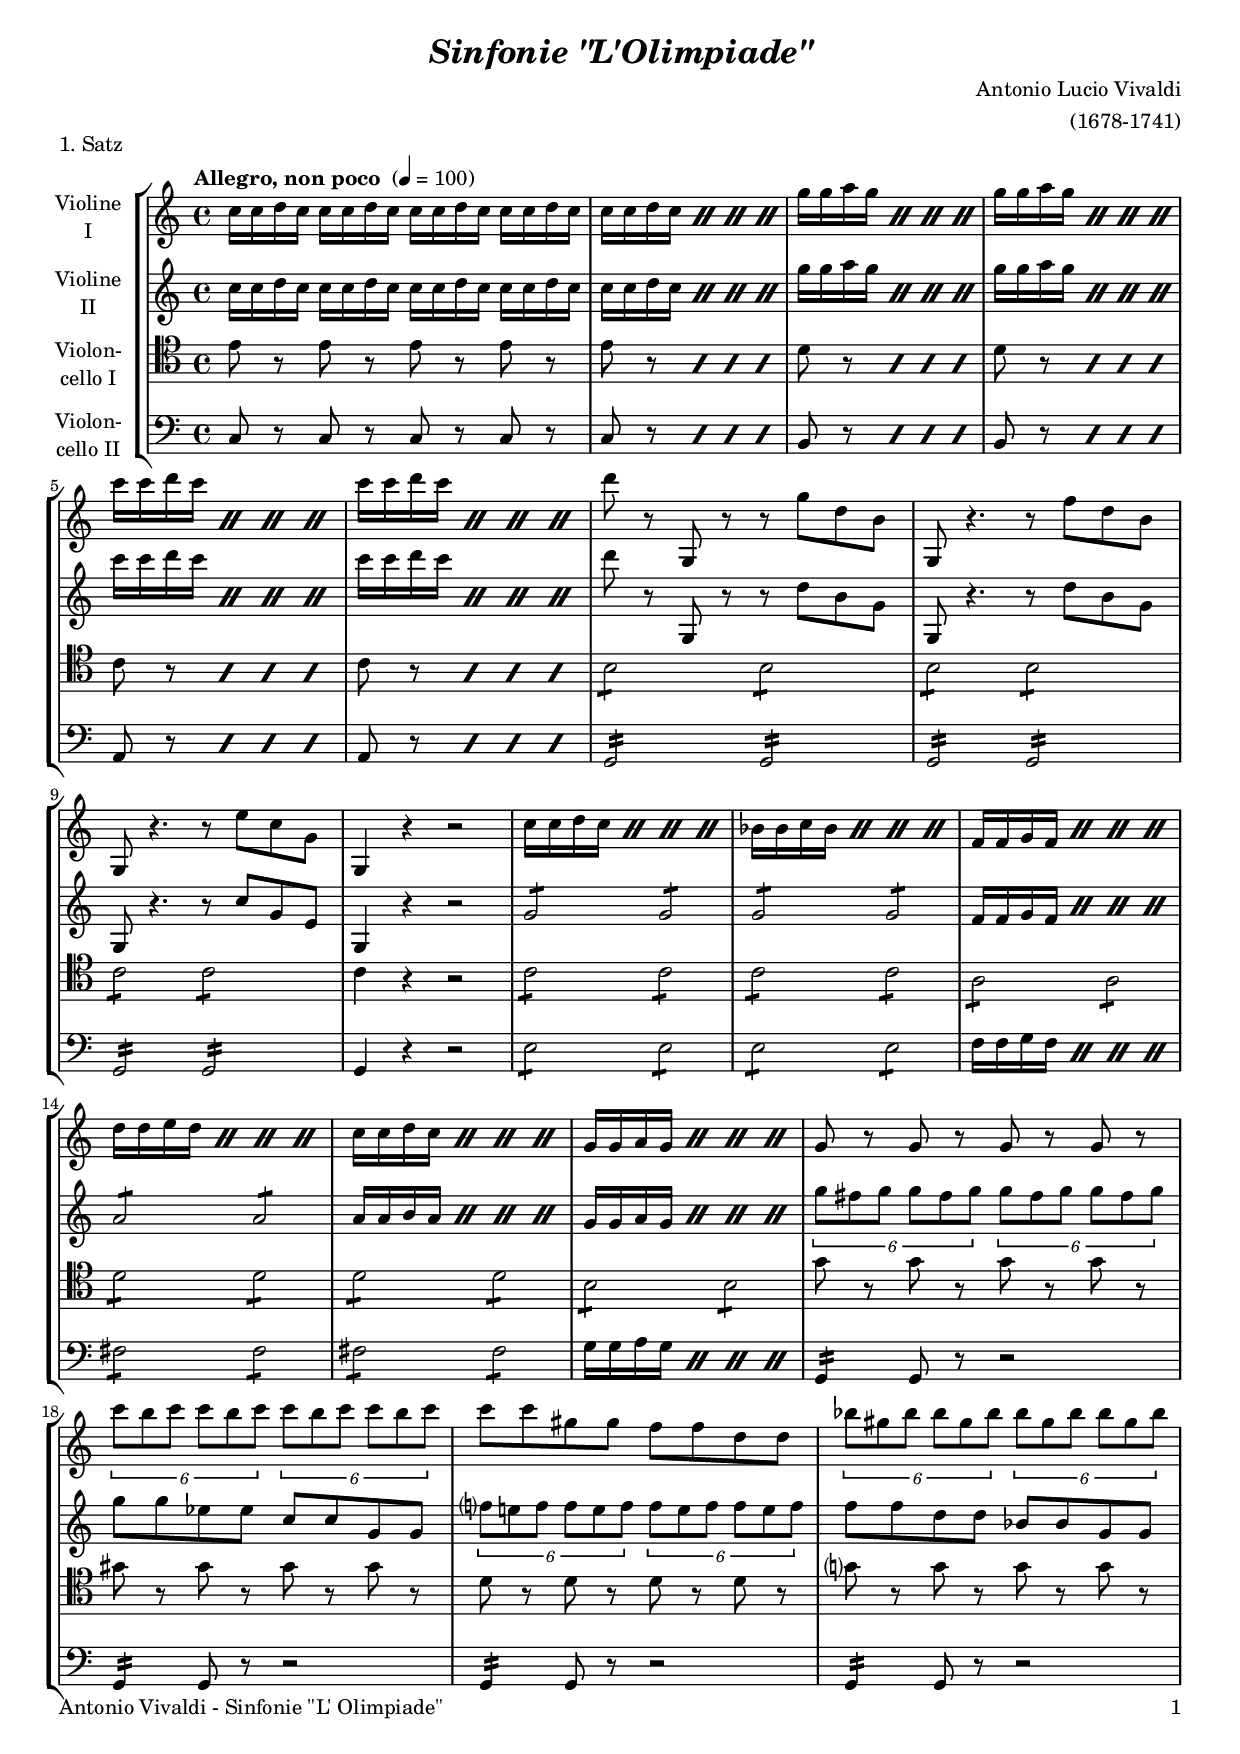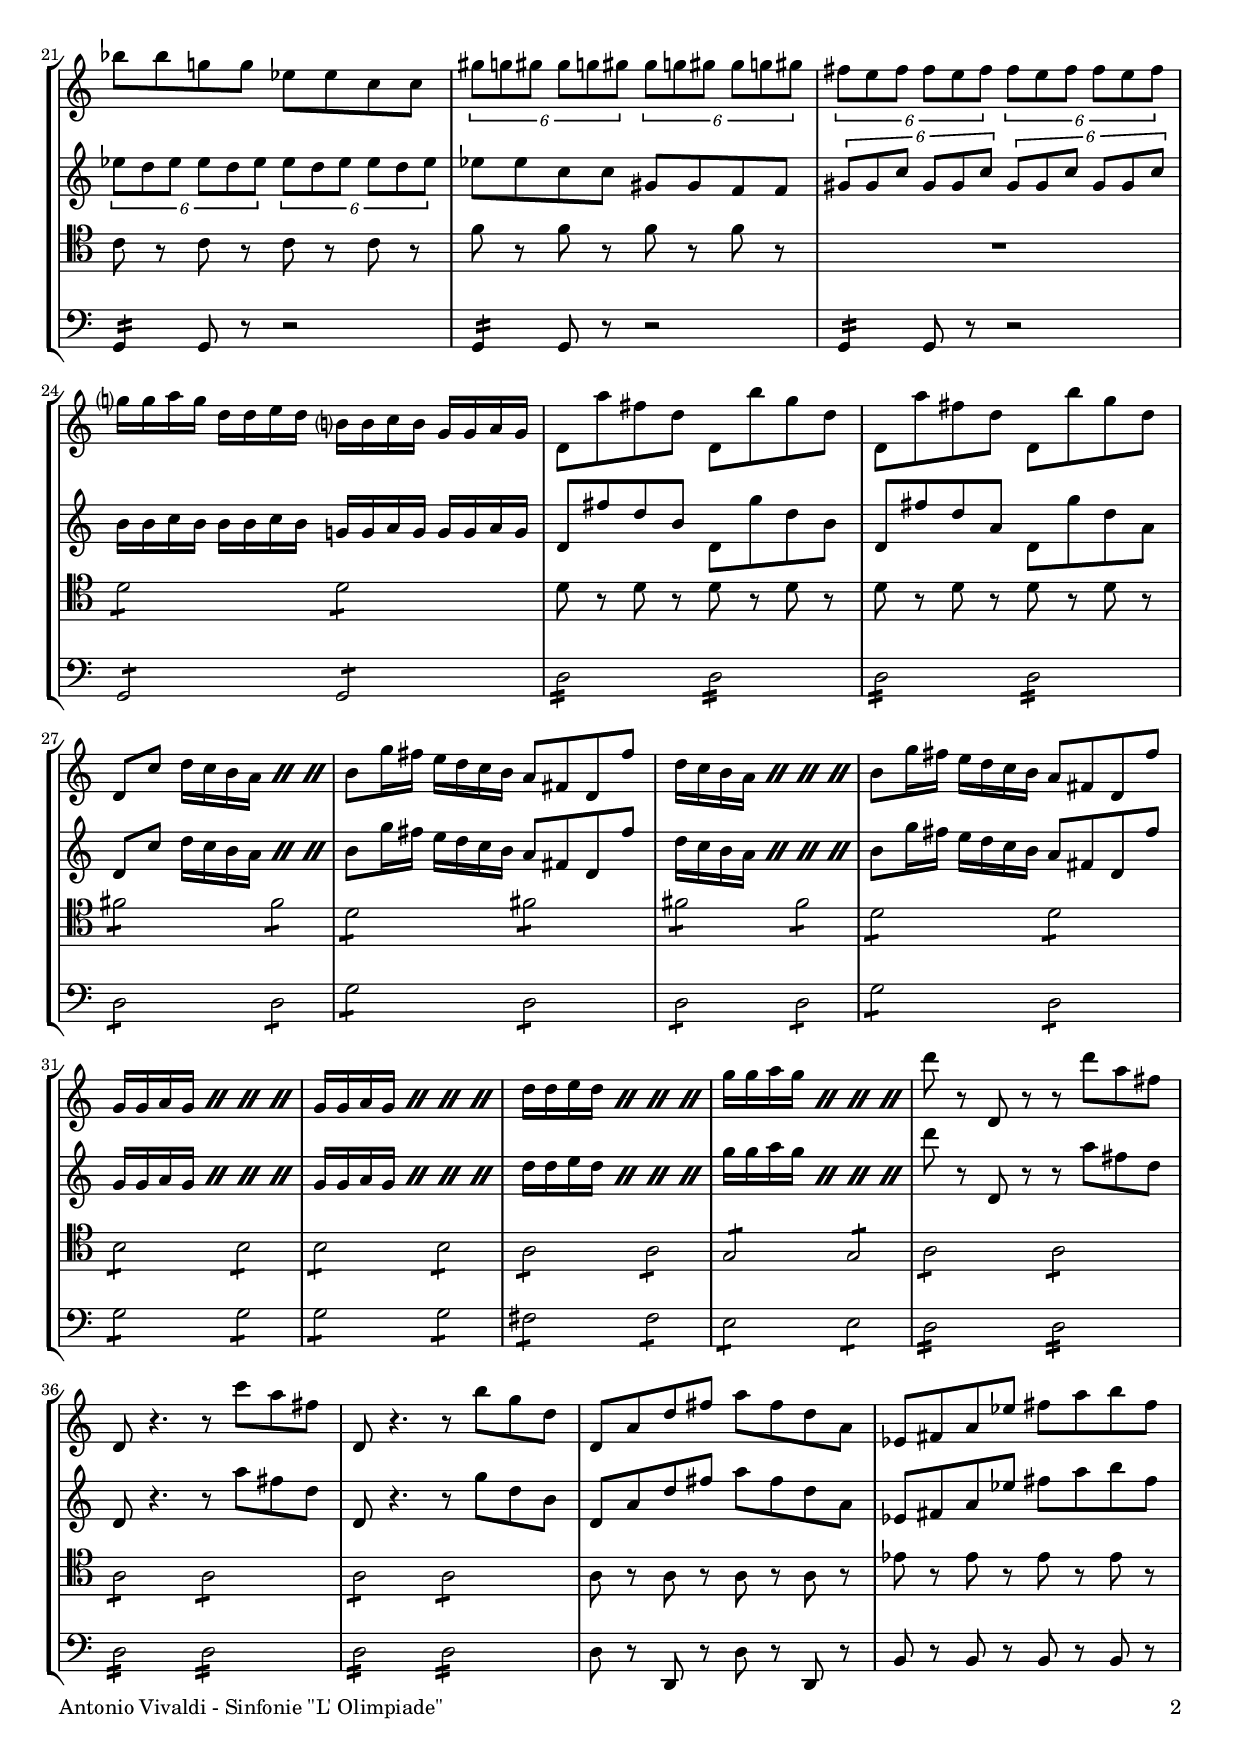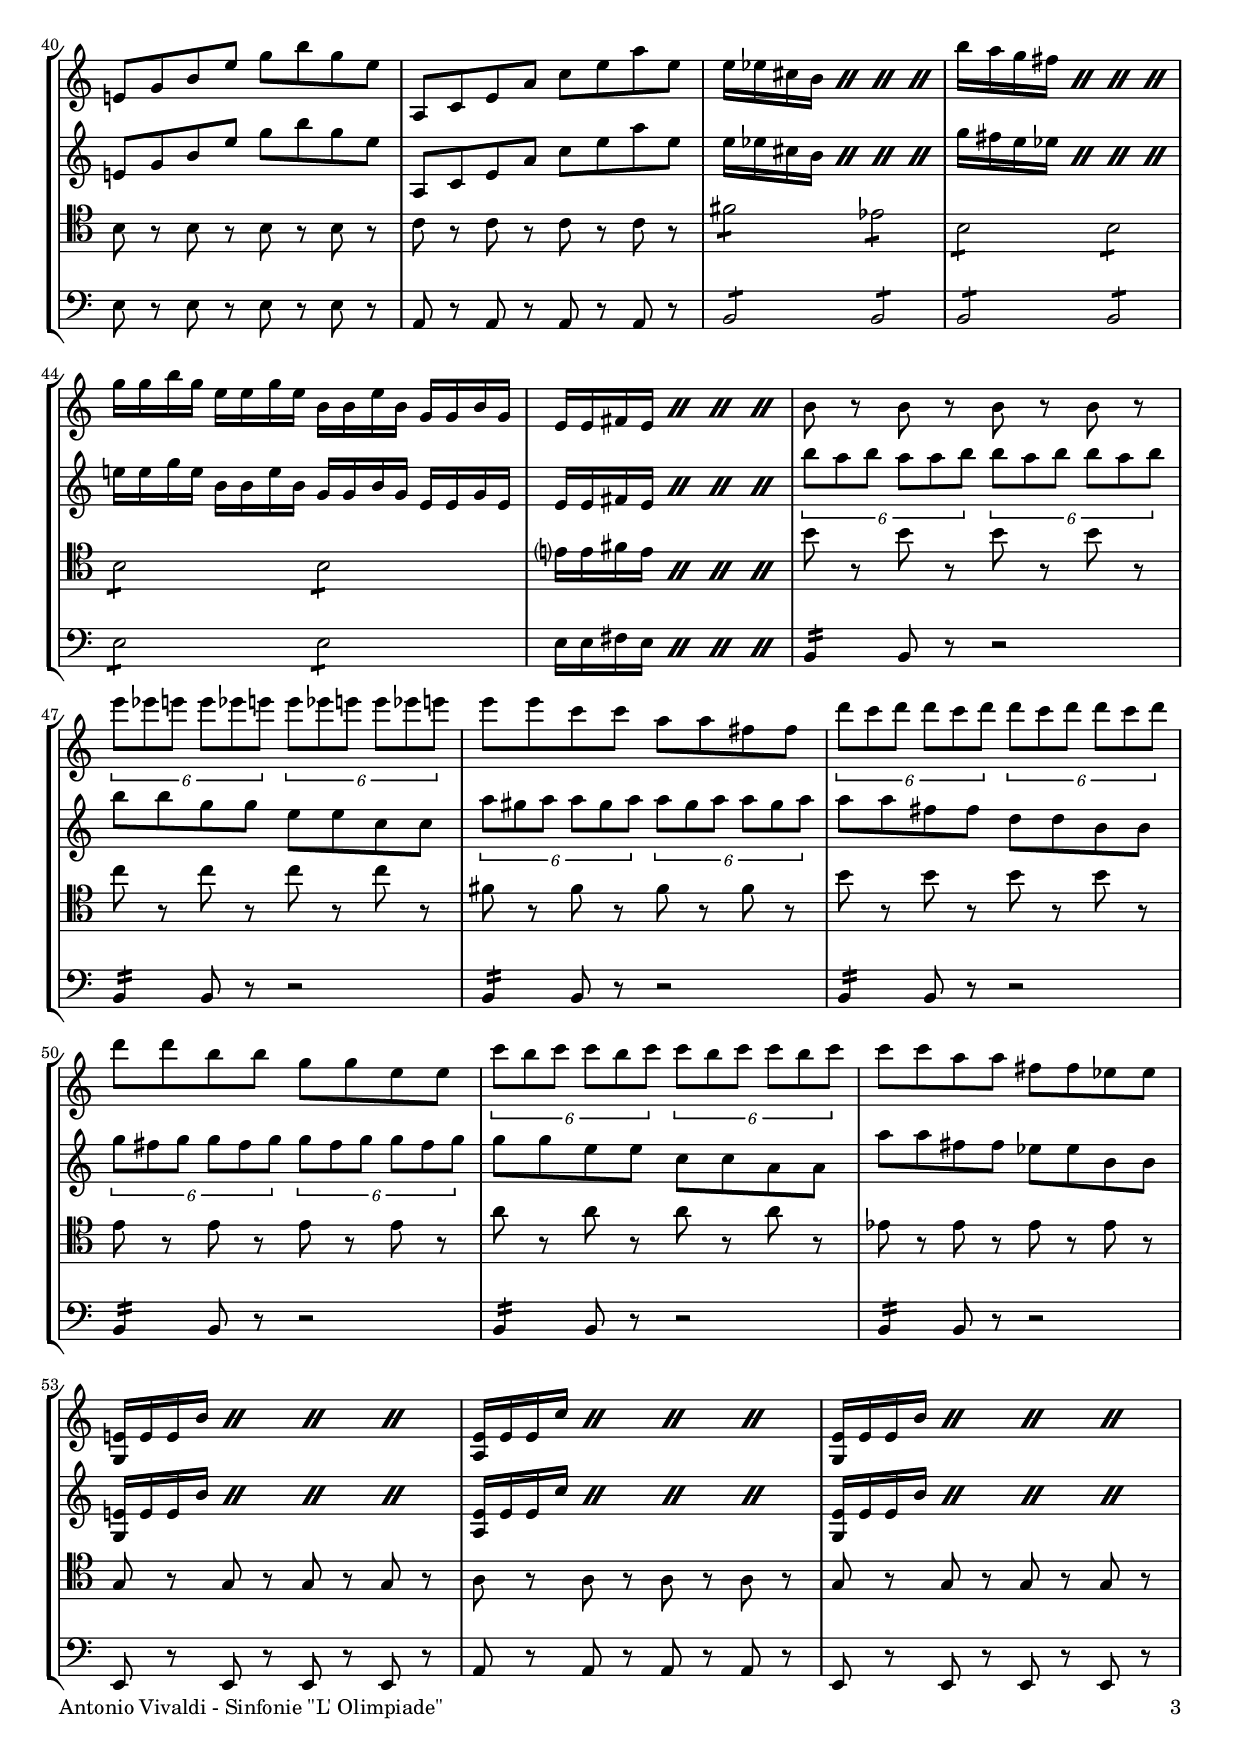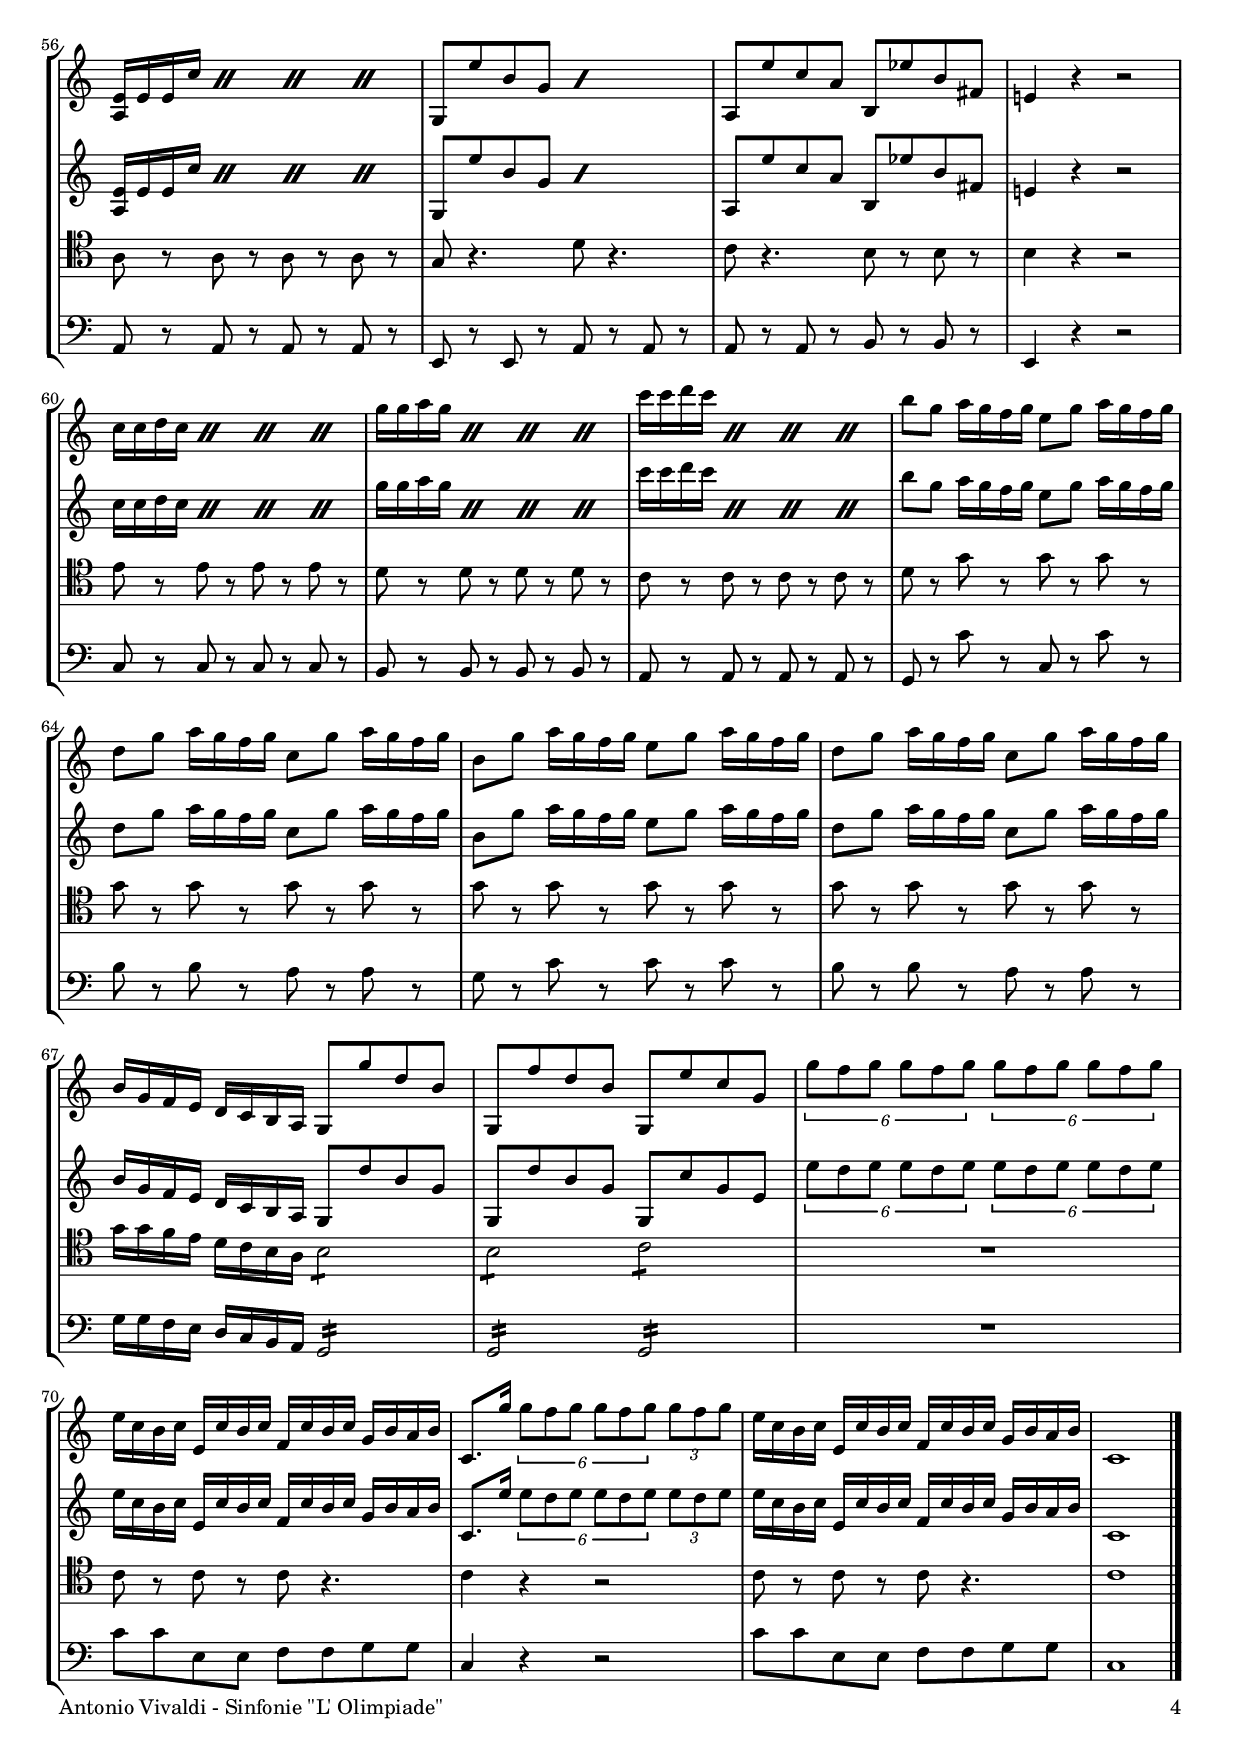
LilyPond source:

\version "2.24.1"
\include "deutsch.ly"

#(set-global-staff-size 18)

\header {
  title     = \markup \bold \italic "Sinfonie \"L'Olimpiade\""
  composer  = "Antonio Lucio Vivaldi"
  arranger  = "(1678-1741)"
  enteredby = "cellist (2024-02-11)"
  piece     = "1. Satz"
}

voiceconsts = {
  \key c \major
  \time 4/4
  \clef "treble"
%  \numericTimeSignature
  \compressEmptyMeasures
  % Set default beaming for all staves
%  \set Timing.beamExceptions = #'()
%  \set Timing.baseMoment     = #(ly:make-moment 1 4)
%  \set Timing.beatStructure  = #'(1 1 1 1)
  \tempo "Allegro, non poco " 4=100
}

mist = "string ensemble 1"
mivl = "violin"
miba = "cello"
mipz = "pizzicato strings"

va = \relative c'' {
  \voiceconsts

  \repeat unfold 4 { c16 c d c }
  \repeat percent 4 { c c d c }
  \repeat percent 4 { g' g a g }
  \repeat percent 4 { g g a g }

  \repeat percent 4 { c c d c }
  \repeat percent 4 { c c d c }
  d8 r g,,, r r g'' d h
  g, r4. r8 f'' d h
  g, r4. r8 e'' c g

  g,4 r r2
  \repeat percent 4 { c'16 c d c }
  \repeat percent 4 { b b c b }
  \repeat percent 4 { f f g f }
  \repeat percent 4 { d' d e d }
  \repeat percent 4 { c c d c }

  \repeat percent 4 { g g a g }
  \repeat unfold 4 { g8 r }
  \tuplet 6/4 2 { c' h c c h c c h c c h c }

  c c gis gis f f d d
  \tuplet 6/4 2 { b' gis b b gis b b gis b b gis b }
  b b g! g es es c c

  \tuplet 6/4 2 {
    gis' g gis gis g gis gis g gis gis g gis
    fis e fis fis e fis fis e fis fis e fis
  }
  g?16 g a g d d e d h? h c h g g a g

  d8 a'' fis d d, h'' g d
  d, a'' fis d d, h'' g d
  d, c' \repeat percent 3 { d16 c h a }

  h8 g'16 fis e d c h a8 fis d fis'
  \repeat percent 4 { d16 c h a }
  h8 g'16 fis e d c h a8 fis d fis'

  \repeat percent 4 { g,16 g a g }
  \repeat percent 4 { g g a g }
  \repeat percent 4 { d' d e d }
  
  \repeat percent 4 { g g a g }
  d'8 r d,, r r d'' a fis
  d, r4. r8 c'' a fis

  d, r4. r8 h'' g d
  d, a' d fis a fis d a
  es fis a es' fis a h fis
  e,! g h e g h g e

  a,, c e a c e a e
  \repeat percent 4 { e16 es cis h }
  
  \repeat percent 4 { h' a g fis }
  g g h g e e g e h h e h g g h g
  \repeat percent 4 { e e fis e }
  \repeat unfold 4 { h'8 r }

  
  \tuplet 6/4 2 { e' es e e es e e es e e es e }
  e e c c a a fis fis
  \tuplet 6/4 2 { d' c d d c d d c d d c d }

  d d h h g g e e
  \tuplet 6/4 2 { c' h c c h c c h c c h c }
  c c a a fis fis es es

  \repeat percent 4 { <g,, e'!>16 e' e h' }
  \repeat percent 4 { <a, e'> e' e c' }
  \repeat percent 4 { <g, e'> e' e h' }

  \repeat percent 4 { <a, e'> e' e c' }
  \repeat percent 2 { g,8 e'' h g }
  a, e'' c a h, es' h fis
  e!4 r r2

  \repeat percent 4 { c'16 c d c }
  \repeat percent 4 { g' g a g }
  
  \repeat percent 4 { c c d c }
  h8 g a16 g f g e8 g a16 g f g
  d8 g a16 g f g c,8 g' a16 g f g

  h,8 g' a16 g f g e8 g a16 g f g
  d8 g a16 g f g c,8 g' a16 g f g
  h, g f e d c h a g8 g'' d h

  g, f'' d h g, e'' c g
  \tuplet 6/4 2 { g' f g g f g g f g g f g }
  e16 c h c e, c' h c f, c' h c g h a h

  c,8. g''16 \tuplet 6/4 2 { g8 f g g f g } \tuplet 3/2 4 { g f g }
  e16 c h c e, c' h c f, c' h c g h a h
  c,1 \bar "|."
}

vb = \relative c'' {
  \voiceconsts

  \repeat unfold 4 { c16 c d c }
  \repeat percent 4 { c c d c }
  \repeat percent 4 { g' g a g }
  \repeat percent 4 { g g a g }

  \repeat percent 4 { c c d c }
  \repeat percent 4 { c c d c }
  d8 r g,,, r r d'' h g
  g, r4. r8 d'' h g
  g, r4. r8 c' g e

  g,4 r r2
  \repeat tremolo 4 g'8 \repeat tremolo 4 g
  \repeat tremolo 4 g \repeat tremolo 4 g
  \repeat percent 4 { f16 f g f }
  \repeat tremolo 4 a8 \repeat tremolo 4 a
  \repeat percent 4 { a16 a h a }
  
  \repeat percent 4 { g g a g }
  \tuplet 6/4 2 { g'8 fis g g fis g g fis g g fis g }
  g g es es c c g g

  \tuplet 6/4 2 { f'? e! f f e f f e f f e f }
  f f d d b b g g
  \tuplet 6/4 2 { es' d es es d es es d es es d es }

  es es c c gis gis f f
  \tuplet 6/4 2 { gis gis c gis gis c gis gis c gis gis c }
  h16 h c h h h c h g! g a g g g a g

  d8 fis' d h d, g' d h
  d, fis' d a d, g' d a
  d, c' \repeat percent 3 { d16 c h a }

  h8 g'16 fis e d c h a8 fis d fis'
  \repeat percent 4 { d16 c h a }
  h8 g'16 fis e d c h a8 fis d fis'
  
  \repeat percent 4 { g,16 g a g }
  \repeat percent 4 { g g a g }
  \repeat percent 4 { d' d e d }
  
  \repeat percent 4 { g g a g }
  d'8 r d,, r r a'' fis d
  d, r4. r8 a'' fis d

  d, r4. r8 g' d h
  d, a' d fis a fis d a
  es fis a es' fis a h fis
  e,! g h e g h g e

  a,, c e a c e a e
  \repeat percent 4 { e16 es cis h }
  
  \repeat percent 4 { g' fis e es }
  e! e g e h h e h g g h g e e g e

  \repeat percent 4 { e e fis e }
  \tuplet 6/4 2 { h''8 a h a a h h a h h a h }
  
  h h g g e e c c
  \tuplet 6/4 2 { a' gis a a gis a a gis a a gis a }
  a a fis fis d d h h

  \tuplet 6/4 2 { g' fis g g fis g g fis g g fis g }
  g g e e c c a a
  a' a fis fis es es h h
  
  \repeat percent 4 { <g, e'!>16 e' e h' }
  \repeat percent 4 { <a, e'> e' e c' }
  \repeat percent 4 { <g, e'> e' e h' }

  \repeat percent 4 { <a, e'> e' e c' }
  \repeat percent 2 { g,8 e'' h g }
  a, e'' c a h, es' h fis
  e!4 r r2

  \repeat percent 4 { c'16 c d c }
  \repeat percent 4 { g' g a g }
  
  \repeat percent 4 { c c d c }
  h8 g a16 g f g e8 g a16 g f g
  d8 g a16 g f g c,8 g' a16 g f g
  
  h,8 g' a16 g f g e8 g a16 g f g
  d8 g a16 g f g c,8 g' a16 g f g
  h, g f e d c h a g8 d'' h g

  g, d'' h g g, c' g e
  \tuplet 6/4 2 { e' d e e d e e d e e d e }
  e16 c h c e, c' h c f, c' h c g h a h

  c,8. e'16 \tuplet 6/4 2 { e8 d e e d e } \tuplet 3/2 4 { e d e }
  e16 c h c e, c' h c f, c' h c g h a h
  c,1 \bar "|."
}

vc = \relative c' {
  \voiceconsts
  \clef "tenor"

  \repeat unfold 4 { e8 r }
  \repeat percent 4 { e r }
  \repeat percent 4 { d r }
  \repeat percent 4 { d r }

  \repeat percent 4 { c r }
  \repeat percent 4 { c r }
  
  \repeat tremolo 4 h \repeat tremolo 4 h
  \repeat tremolo 4 h \repeat tremolo 4 h
  \repeat tremolo 4 c \repeat tremolo 4 c

  c4 r r2
  \repeat tremolo 4 c8 \repeat tremolo 4 c
  \repeat tremolo 4 c \repeat tremolo 4 c
  
  \repeat tremolo 4 a \repeat tremolo 4 a
  \repeat tremolo 4 d \repeat tremolo 4 d
  \repeat tremolo 4 d \repeat tremolo 4 d
  
  \repeat tremolo 4 h \repeat tremolo 4 h
  \repeat unfold 4 { g' r }
  \repeat unfold 4 { gis r }

  \repeat unfold 4 { d r }
  g? r \repeat unfold 3 { g r }
  \repeat unfold 4 { c, r }

  \repeat unfold 4 { f r }
  R1
  \repeat tremolo 4 d8 \repeat tremolo 4 d

  \repeat unfold 4 { d r }
  \repeat unfold 4 { d r }
  \repeat tremolo 4 fis \repeat tremolo 4 fis

  \repeat tremolo 4 d \repeat tremolo 4 fis
  \repeat tremolo 4 fis \repeat tremolo 4 fis
  \repeat tremolo 4 d \repeat tremolo 4 d

  \repeat tremolo 4 h \repeat tremolo 4 h
  \repeat tremolo 4 h \repeat tremolo 4 h
  \repeat tremolo 4 a \repeat tremolo 4 a

  \repeat tremolo 4 g \repeat tremolo 4 g
  \repeat tremolo 4 a \repeat tremolo 4 a
  \repeat tremolo 4 a \repeat tremolo 4 a

  \repeat tremolo 4 a \repeat tremolo 4 a
  \repeat unfold 4 { a r }
  \repeat unfold 4 { es' r }
  \repeat unfold 4 { h r }

  \repeat unfold 4 { c r }
  \repeat tremolo 4 fis \repeat tremolo 4 es

  \repeat tremolo 4 h \repeat tremolo 4 h
  \repeat tremolo 4 h \repeat tremolo 4 h

  \repeat percent 4 { e?16 e fis e }
  \repeat unfold 4 { h'8 r }

  \repeat unfold 4 { c r }
  \repeat unfold 4 { fis, r }
  \repeat unfold 4 { h r }

  \repeat unfold 4 { e, r }
  \repeat unfold 4 { a r }
  \repeat unfold 4 { es r }

  \repeat unfold 4 { g, r }
  \repeat unfold 4 { a r }
  \repeat unfold 4 { g r }

  \repeat unfold 4 { a r }
  g r4. d'8 r4.
  c8 r4. h8 r h r
  h4 r r2

  \repeat unfold 4 { e8 r }
  \repeat unfold 4 { d r }

  \repeat unfold 4 { c r }
  d r g r g r g r
  \repeat unfold 4 { g r }

  \repeat unfold 4 { g r }
  \repeat unfold 4 { g r }
  g16 g f e d c h a \repeat tremolo 4 h8

  \repeat tremolo 4 h \repeat tremolo 4 c
  R1
  c8 r c r c r4.

  c4 r r2
  c8 r c r c r4.
  c1 \bar "|."
}

vd = \relative c {
  \voiceconsts
  \clef "bass"
  
  \repeat unfold 4 { c8 r }
  \repeat percent 4 { c r }
  \repeat percent 4 { h r }
  \repeat percent 4 { h r }
  
  \repeat percent 4 { a r }
  \repeat percent 4 { a r }
  \repeat tremolo 8 g16 \repeat tremolo 8 g
  \repeat tremolo 8 g \repeat tremolo 8 g
  \repeat tremolo 8 g \repeat tremolo 8 g
  
  g4 r r2
  \repeat tremolo 4 e'8 \repeat tremolo 4 e
  \repeat tremolo 4 e \repeat tremolo 4 e
  
  \repeat percent 4 { f16 f g f }
  \repeat tremolo 4 fis8 \repeat tremolo 4 fis
  \repeat tremolo 4 fis \repeat tremolo 4 fis
  
  \repeat percent 4 { g16 g a g }
  \repeat tremolo 4 g, g8 r r2
  \repeat tremolo 4 g16 g8 r r2
  
  \repeat tremolo 4 g16 g8 r r2
  \repeat tremolo 4 g16 g8 r r2
  \repeat tremolo 4 g16 g8 r r2
  
  \repeat tremolo 4 g16 g8 r r2
  \repeat tremolo 4 g16 g8 r r2
  \repeat tremolo 4 g8 \repeat tremolo 4 g

  \repeat tremolo 8 d'16 \repeat tremolo 8 d
  \repeat tremolo 8 d \repeat tremolo 8 d
  \repeat tremolo 4 d8 \repeat tremolo 4 d

  \repeat tremolo 4 g \repeat tremolo 4 d
  \repeat tremolo 4 d \repeat tremolo 4 d
  \repeat tremolo 4 g \repeat tremolo 4 d
  
  \repeat tremolo 4 g \repeat tremolo 4 g
  \repeat tremolo 4 g \repeat tremolo 4 g
  \repeat tremolo 4 fis \repeat tremolo 4 fis
  
  \repeat tremolo 4 e \repeat tremolo 4 e
  \repeat tremolo 8 d16 \repeat tremolo 8 d
  \repeat tremolo 8 d \repeat tremolo 8 d
  
  \repeat tremolo 8 d \repeat tremolo 8 d
  \repeat unfold 2 { d8 r d, r }
  \repeat unfold 4 { h' r }
  \repeat unfold 4 { e r }

  \repeat unfold 4 { a, r }
  \repeat tremolo 4 h \repeat tremolo 4 h
  
  \repeat tremolo 4 h \repeat tremolo 4 h
  \repeat tremolo 4 e \repeat tremolo 4 e

  \repeat percent 4 { e16 e fis e }
  \repeat tremolo 4 h h8 r r2
  
  \repeat tremolo 4 h16 h8 r r2
  \repeat tremolo 4 h16 h8 r r2
  \repeat tremolo 4 h16 h8 r r2
  
  \repeat tremolo 4 h16 h8 r r2
  \repeat tremolo 4 h16 h8 r r2
  \repeat tremolo 4 h16 h8 r r2
  
  \repeat unfold 4 { e,8 r }
  \repeat unfold 4 { a r }
  \repeat unfold 4 { e r }

  \repeat unfold 4 { a r }
  e r e r a r a r
  a r a r h r h r
  e,4 r r2

  \repeat unfold 4 { c'8 r }
  \repeat unfold 4 { h r }

  \repeat unfold 4 { a r }
  g r c' r c, r c' r
  h r h r a r a r

  g r c r c r c r
  h r h r a r a r
  g16 g f e d c h a \repeat tremolo 8 g16

  \repeat tremolo 8 g \repeat tremolo 8 g
  R1
  c'8 c e, e f f g g

  c,4 r r2
  c'8 c e, e f f g g
  c,1 \bar "|."
}


music = \new StaffGroup <<
      \new Staff {
	\set Staff.midiInstrument = \mivl
	\set Staff.instrumentName = \markup \center-column { "Violine" "I" }
	\transpose c c { \va }
      }

      \new Staff {
	\set Staff.midiInstrument = \mivl
	\set Staff.instrumentName = \markup \center-column { "Violine" "II" }
	\transpose c c { \vb }
      }

      \new Staff {
	\set Staff.midiInstrument = \miba
	\set Staff.instrumentName = \markup \center-column { "Violon-" "cello I" }
	\transpose c c { \vc }
      }

      \new Staff {
	\set Staff.midiInstrument = \miba
	\set Staff.instrumentName = \markup \center-column { "Violon-" "cello II" }
	\transpose c c { \vd }
      }
>>

\book {
   \paper {
    print-page-number = ##t
    print-first-page-number = ##t
    ragged-last-bottom = ##f
    oddHeaderMarkup = \markup \null
    evenHeaderMarkup = \markup \null
    oddFooterMarkup = \markup {
      \fill-line {
        \if \should-print-page-number
        "Antonio Vivaldi - Sinfonie \"L' Olimpiade\"" \fromproperty #'page:page-number-string
      }
    }
    evenFooterMarkup = \oddFooterMarkup
  } \score {
    \music
    \layout {}
  }

  \score {
    \unfoldRepeats \music

    \midi {
      \context {
        \Score
      }
    }
  }
}